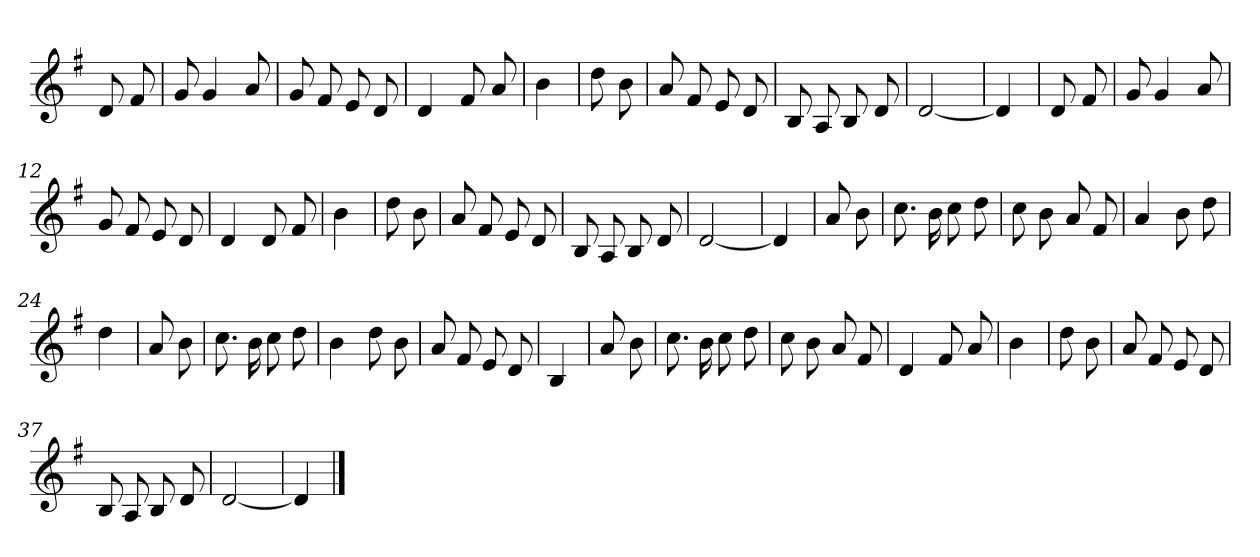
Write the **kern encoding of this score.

**kern
*part1
*staff1
*clefG2
*k[f#]
=
8d
8f#
=1
8g
4g
8a
=2
8g
8f#
8e
8d
=3
4d
8f#
8a
=4
4b
=5
8dd
8b
=6
8a
8f#
8e
8d
=7
8B
8A
8B
8d
=8
[2d
=9
4d]
=10
8d
8f#
=11
8g
4g
8a
=12
8g
8f#
8e
8d
=13
4d
8d
8f#
=14
4b
=15
8dd
8b
=16
8a
8f#
8e
8d
=17
8B
8A
8B
8d
=18
[2d
=19
4d]
=20
8a
8b
=21
8.cc
16b
8cc
8dd
=22
8cc
8b
8a
8f#
=23
4a
8b
8dd
=24
4dd
=25
8a
8b
=26
8.cc
16b
8cc
8dd
=27
4b
8dd
8b
=28
8a
8f#
8e
8d
=29
4B
=30
8a
8b
=31
8.cc
16b
8cc
8dd
=32
8cc
8b
8a
8f#
=33
4d
8f#
8a
=34
4b
=35
8dd
8b
=36
8a
8f#
8e
8d
=37
8B
8A
8B
8d
=38
[2d
=39
4d]
==
*-
